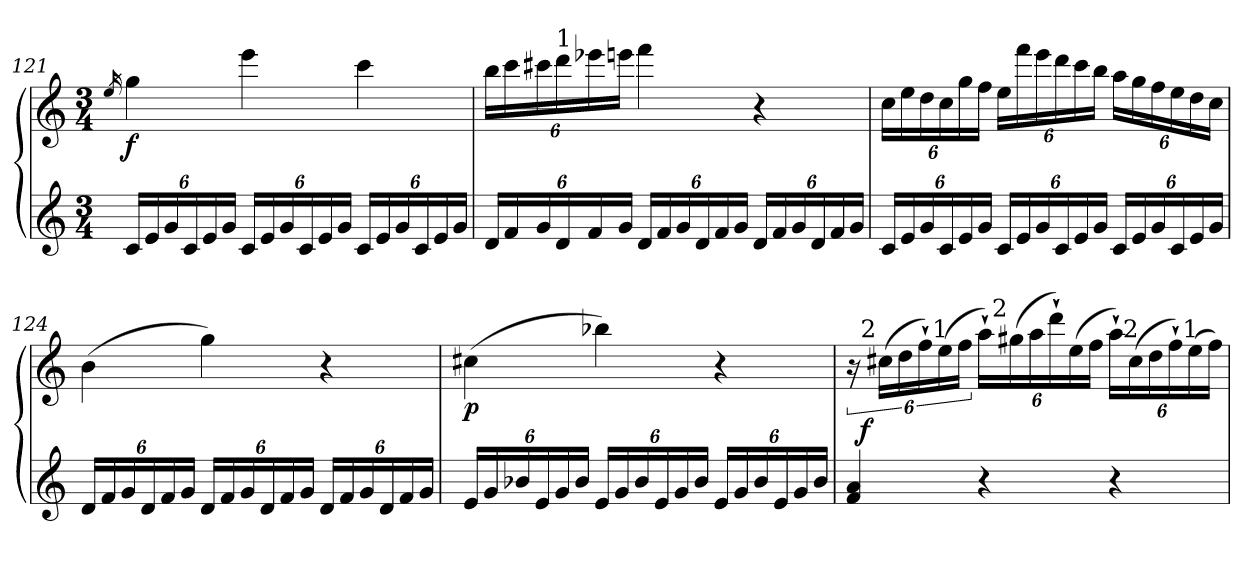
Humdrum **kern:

**kern	**kern	**dynam
*part1	*part1	*part1
*staff2	*staff1	*staff1/2
!!LO:LB:g=z
*clefG2	*clefG2	*
*k[]	*k[]	*
*C:	*C:	*
*M3/4	*M3/4	*
=121	=121	=121
.	16qee/	.
*Xbrackettup	*	*
!	!	!LO:DY:b
24c/LL	4gg\	f
24e/	.	.
24g/	.	.
24c/	.	.
24e/	.	.
24g/JJ	.	.
24c/LL	4eee\	.
24e/	.	.
24g/	.	.
24c/	.	.
24e/	.	.
24g/JJ	.	.
24c/LL	4ccc\	.
24e/	.	.
24g/	.	.
24c/	.	.
24e/	.	.
24g/JJ	.	.
=122	=122	=122
*	*Xbrackettup	*
24d/LL	24bb\LL	.
24f/	24ccc\	.
24g/	24ccc#X\	.
!	!LO:TX:a:t=1	!
24d/	24ddd\	.
24f/	24eee-X\	.
24g/JJ	24eeen\JJ	.
24d/LL	4fff\	.
24f/	.	.
24g/	.	.
24d/	.	.
24f/	.	.
24g/JJ	.	.
24d/LL	4r	.
24f/	.	.
24g/	.	.
24d/	.	.
24f/	.	.
24g/JJ	.	.
!!LO:PB:g=z
=123	=123	=123
24c/LL	24cc\LL	.
24e/	24ee\	.
24g/	24dd\	.
24c/	24cc\	.
24e/	24gg\	.
24g/JJ	24ff\JJ	.
24c/LL	24ee\LL	.
24e/	24fff\	.
24g/	24eee\	.
24c/	24ddd\	.
24e/	24ccc\	.
24g/JJ	24bb\JJ	.
24c/LL	24aa\LL	.
24e/	24gg\	.
24g/	24ff\	.
24c/	24ee\	.
24e/	24dd\	.
24g/JJ	24cc\JJ	.
=124	=124	=124
24d/LL	(>4b\	.
24f/	.	.
24g/	.	.
24d/	.	.
24f/	.	.
24g/JJ	.	.
24d/LL	4gg\)	.
24f/	.	.
24g/	.	.
24d/	.	.
24f/	.	.
24g/JJ	.	.
24d/LL	4r	.
24f/	.	.
24g/	.	.
24d/	.	.
24f/	.	.
24g/JJ	.	.
!!LO:LB:g=z
=125	=125	=125
!	!	!LO:DY:b
24e/LL	(>4cc#X\	p
24g/	.	.
24b-X/	.	.
24e/	.	.
24g/	.	.
24b-/JJ	.	.
24e/LL	4bb-X\)	.
24g/	.	.
24b-/	.	.
24e/	.	.
24g/	.	.
24b-/JJ	.	.
24e/LL	4r	.
24g/	.	.
24b-/	.	.
24e/	.	.
24g/	.	.
24b-/JJ	.	.
=126	=126	=126
*	*brackettup	*
4f/ 4a/	24r	.
!	!LO:TX:a:t=2	!
!	!	!LO:DY:b
.	(>24cc#X\LL	f
.	24dd\	.
.	24ff`\)	.
!	!LO:TX:a:t=1	!
.	(>24ee\	.
.	24ff\JJ	.
*	*Xbrackettup	*
4r	24aa`\LL)	.
!	!LO:TX:a:t=2	!
.	(>24gg#X\	.
.	24aa\	.
.	24ddd`\)	.
.	(>24ee\	.
.	24ff\JJ	.
4r	24aa`\LL)	.
!	!LO:TX:a:t=2	!
.	(>24cc#\	.
.	24dd\	.
.	24ff`\)	.
!	!LO:TX:a:t=1	!
.	(>24ee\	.
.	24ff\JJ)	.
=	=	=
*-	*-	*-
